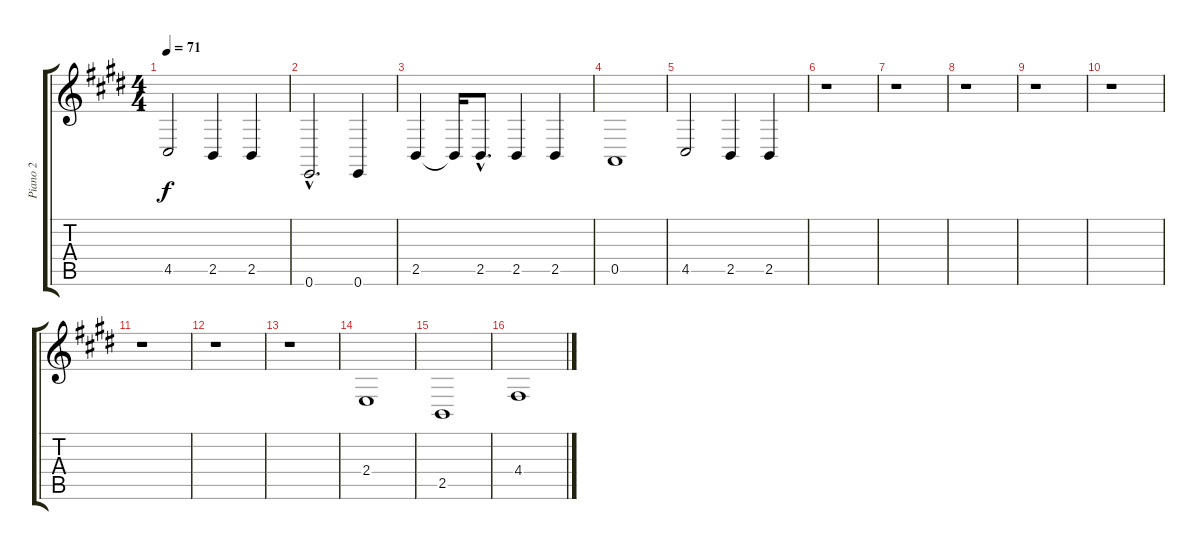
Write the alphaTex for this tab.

\track ("Piano 2" "Piano 2") {instrument acousticgrandpiano}
\staff {score tabs}
\tuning (E4 B3 G3 D3 A2 E2) {hide}
\ts (4 4)
\tempo 71
\clef g2
\ks e
4.5.2{dy f} 2.5.4 2.5.4 |
0.6{hac}.2{d} 0.6.4 |
2.5.4 2.5{t}.16 2.5{hac}.8{d} 2.5.4 2.5.4 |
0.5.1 |
4.5.2 2.5.4 2.5.4 |
r.1 |
r.1 |
r.1 |
r.1 |
r.1 |
r.1 |
r.1 |
r.1 |
2.4.1 |
2.5.1 |
4.4.1
